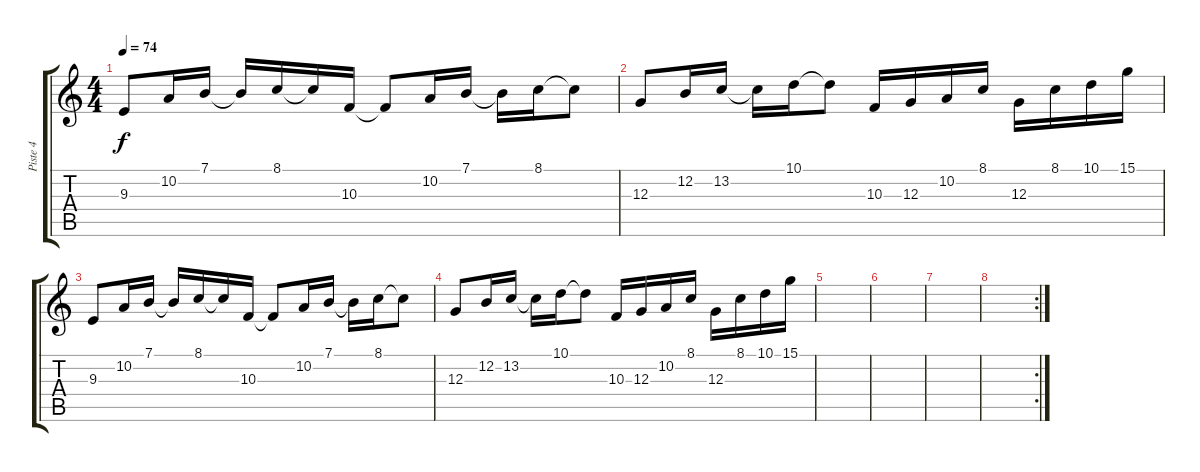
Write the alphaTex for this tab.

\track ("Piste 4" "Piste 4") {instrument synthstrings2}
\staff {score tabs}
\tuning (E4 B3 G3 D3 A2 E2) {hide}
\ts (4 4)
\tempo 74
\clef g2
\ks c
9.3.8{dy f} 10.2.16 7.1.16 7.1{t}.16 8.1.16 8.1{t}.16 10.3.16 10.3{t}.8 10.2.16 7.1.16 7.1{t}.16 8.1.16 8.1{t}.8 |
12.3.8 12.2.16 13.2.16 13.2{t}.16 10.1.16 10.1{t}.8 10.3.16 12.3.16 10.2.16 8.1.16 12.3.16 8.1.16 10.1.16 15.1.16 |
9.3.8 10.2.16 7.1.16 7.1{t}.16 8.1.16 8.1{t}.16 10.3.16 10.3{t}.8 10.2.16 7.1.16 7.1{t}.16 8.1.16 8.1{t}.8 |
12.3.8 12.2.16 13.2.16 13.2{t}.16 10.1.16 10.1{t}.8 10.3.16 12.3.16 10.2.16 8.1.16 12.3.16 8.1.16 10.1.16 15.1.16 |
|
|
|
\rc 2
